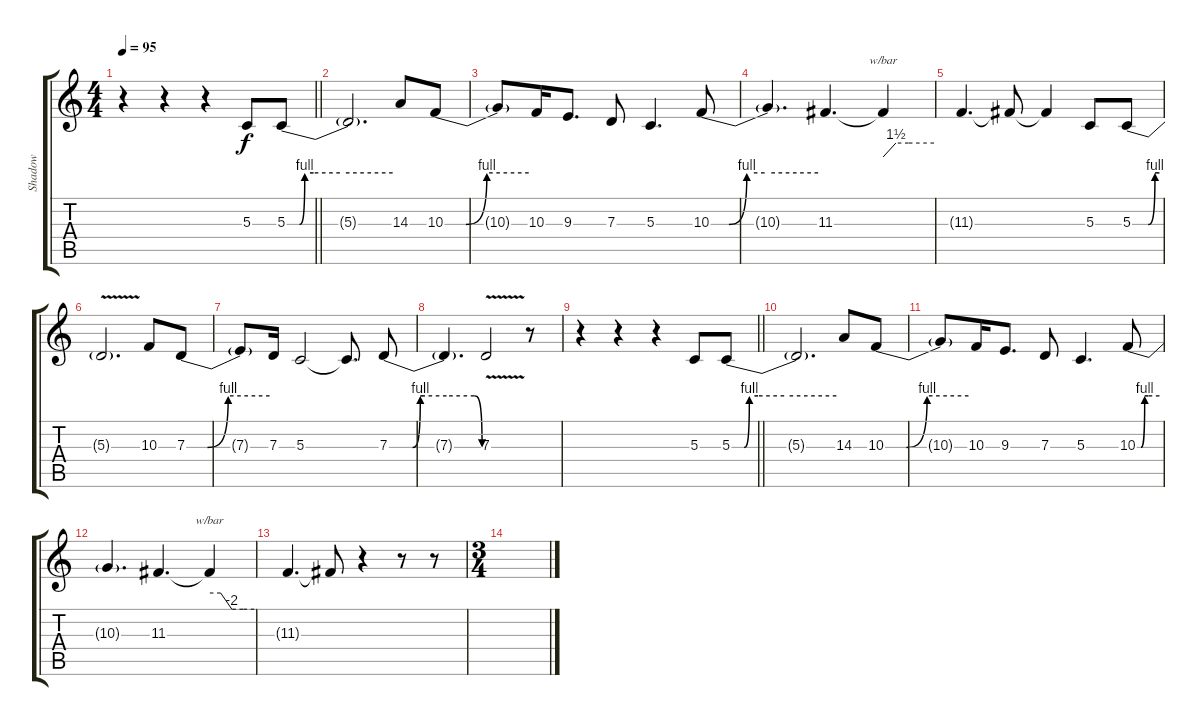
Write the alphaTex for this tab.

\track ("Shadow" "Shadow") {instrument clarinet}
\staff {score tabs}
\tuning (E4 B3 G3 D3 A2 D2) {hide}
\ts (4 4)
\tempo 95
\clef g2
\barLineRight lightlight
\ks c
r.4{dy f} r.4 r.4 5.3.8 5.3{be (custom 0 0 7 0 10 4 15 4 30 4 60 4)}.8 |
5.3{t}.2{d} 14.3.8 10.3{be (custom 0 0 15 0 30 4 60 4)}.8 |
10.3{t}.8 10.3.16 9.3.8{d} 7.3.8 5.3.4{d} 10.3{be (custom 0 0 10 0 20 4 30 4 60 4)}.8 |
10.3{t}.4{d} 11.3.4{d} 11.3{t}.4{tbe (custom default 0 0 15 6 30 6 60 6)} |
11.3{t}.4{d} 11.3{t}.8 11.3{t}.4 5.3.8 5.3{be (custom 0 0 30 0 35 0 50 4 60 4)}.8 |
5.3{v t}.2{d} 10.3.8 7.3{be (custom 0 0 15 0 30 4 60 4)}.8 |
7.3{t}.8 7.3.16 5.3.2 5.3{t}.8{d} 7.3{be (custom 0 0 15 0 20 4 23 4 37 4 55 4 60 0)}.8 |
7.3{t}.4{d} 7.3{v}.2 r.8 |
\barLineRight lightlight
r.4 r.4 r.4 5.3.8 5.3{be (custom 0 0 7 0 10 4 15 4 30 4 60 4)}.8 |
5.3{t}.2{d} 14.3.8 10.3{be (custom 0 0 15 0 30 4 60 4)}.8 |
10.3{t}.8 10.3.16 9.3.8{d} 7.3.8 5.3.4{d} 10.3{be (custom 0 0 10 0 20 4 30 4 60 4)}.8 |
10.3{t}.4{d} 11.3.4{d} 11.3{t}.4{tbe (custom default 0 0 15 0 30 -8 45 -8 60 -8)} |
11.3{t}.4{d} 11.3{t}.8 r.4 r.8 r.8 |
\ts (3 4)
